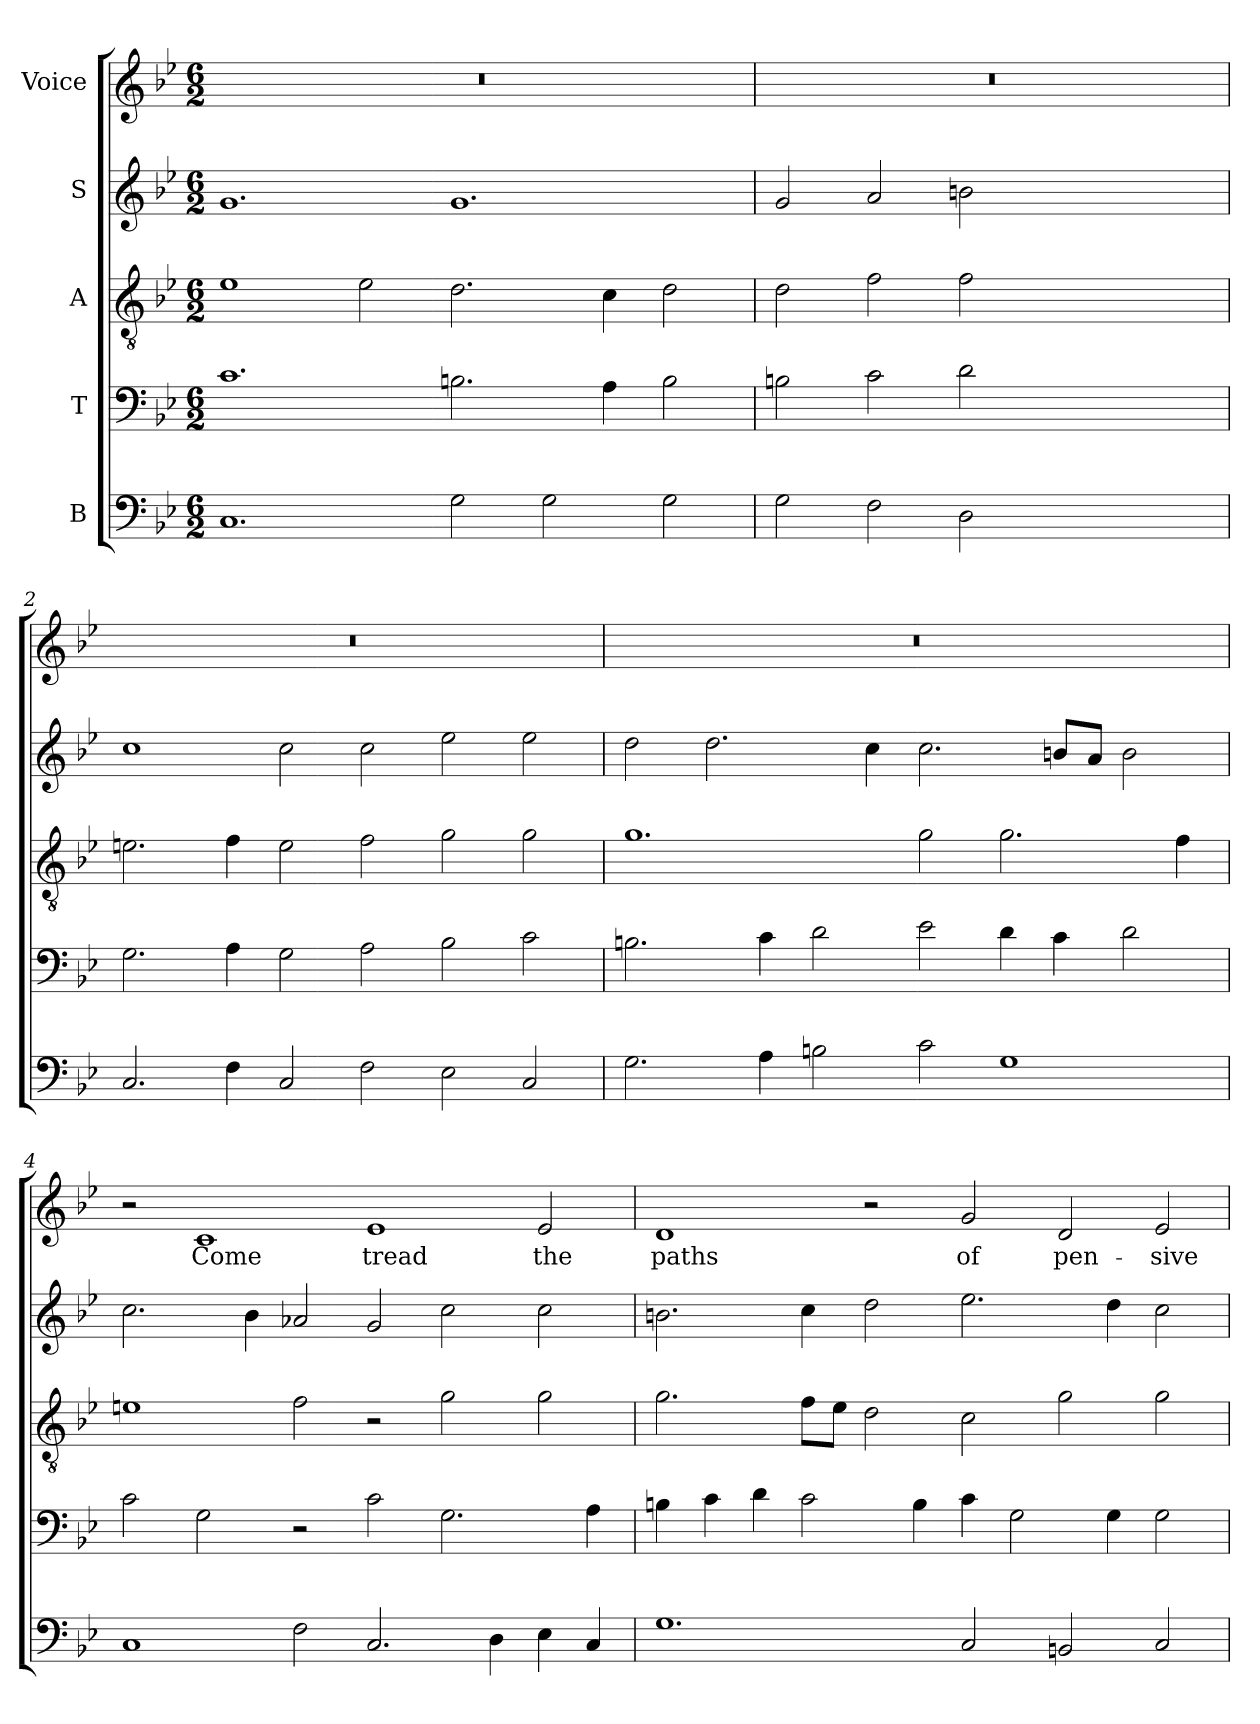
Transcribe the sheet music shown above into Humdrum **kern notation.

**kern	**kern	**kern	**kern	**kern	**text
*part5	*part4	*part3	*part2	*part1	*part1
*staff5	*staff4	*staff3	*staff2	*staff1	*staff1
*I"B	*I"T	*I"A	*I"S	*I"Voice	*
*clefF4	*clefF4	*clefGv2	*clefG2	*clefG2	*
*k[b-e-]	*k[b-e-]	*k[b-e-]	*k[b-e-]	*k[b-e-]	*
*B-:	*B-:	*B-:	*B-:	*B-:	*
*M6/2	*M6/2	*M6/2	*M6/2	*M6/2	*
=	=	=	=	=	=
1.C	1.c	1e-	1.g	0.r	.
.	.	2e-\	.	.	.
2G\	2.Bn\	2.d\	1.g	.	.
2G\	.	.	.	.	.
.	4A\	4c\	.	.	.
2G\	2B\	2d\	.	.	.
=1	=1	=1	=1	=1	=1
2G\	2Bn\	2d\	2g/	0.r	.
2F\	2c\	2f\	2a/	.	.
2D\	2d\	2f\	2bn\	.	.
1.ryy	1.ryy	1.ryy	1.ryy	.	.
=2	=2	=2	=2	=2	=2
2.C/	2.G\	2.en\	1cc	0.r	.
4F\	4A\	4f\	.	.	.
2C/	2G\	2e\	2cc\	.	.
2F\	2A\	2f\	2cc\	.	.
2E-\	2B-\	2g\	2ee-\	.	.
2C/	2c\	2g\	2ee-\	.	.
=3	=3	=3	=3	=3	=3
2.G\	2.Bn\	1.g	2dd\	0.r	.
.	.	.	2.dd\	.	.
4A\	4c\	.	.	.	.
2Bn\	2d\	.	.	.	.
.	.	.	4cc\	.	.
2c\	2e-\	2g\	2.cc\	.	.
1G	4d\	2.g\	.	.	.
.	4c\	.	8bn/L	.	.
.	.	.	8a/J	.	.
.	2d\	.	2b\	.	.
.	.	4f\	.	.	.
!!LO:LB:g=z
=4	=4	=4	=4	=4	=4
1C	2c\	1en	2.cc\	2r	.
!	!	!	!	!	!LO:LY:b
.	2G\	.	.	1c	Come
.	.	.	4b-\	.	.
2F\	2r	2f\	2a-X/	.	.
!	!	!	!	!	!LO:LY:b
2.C/	2c\	2r	2g/	1e-	tread
.	2.G\	2g\	2cc\	.	.
4D\	.	.	.	.	.
!	!	!	!	!	!LO:LY:b
4E-\	.	2g\	2cc\	2e-/	the
4C/	4A\	.	.	.	.
=5	=5	=5	=5	=5	=5
!	!	!	!	!	!LO:LY:b
1.G	4Bn\	2.g\	2.bn\	1d	paths
.	4c\	.	.	.	.
.	4d\	.	.	.	.
.	2c\	8f\L	4cc\	.	.
.	.	8e-\J	.	.	.
.	.	2d\	2dd\	2r	.
.	4B\	.	.	.	.
!	!	!	!	!	!LO:LY:b
2C/	4c\	2c\	2.ee-\	2g/	of
.	2G\	.	.	.	.
!	!	!	!	!	!LO:LY:b
2BBn/	.	2g\	.	2d/	pen-
.	4G\	.	4dd\	.	.
!	!	!	!	!	!LO:LY:b
2C/	2G\	2g\	2cc\	2e-/	-sive
=	=	=	=	=	=
*-	*-	*-	*-	*-	*-
